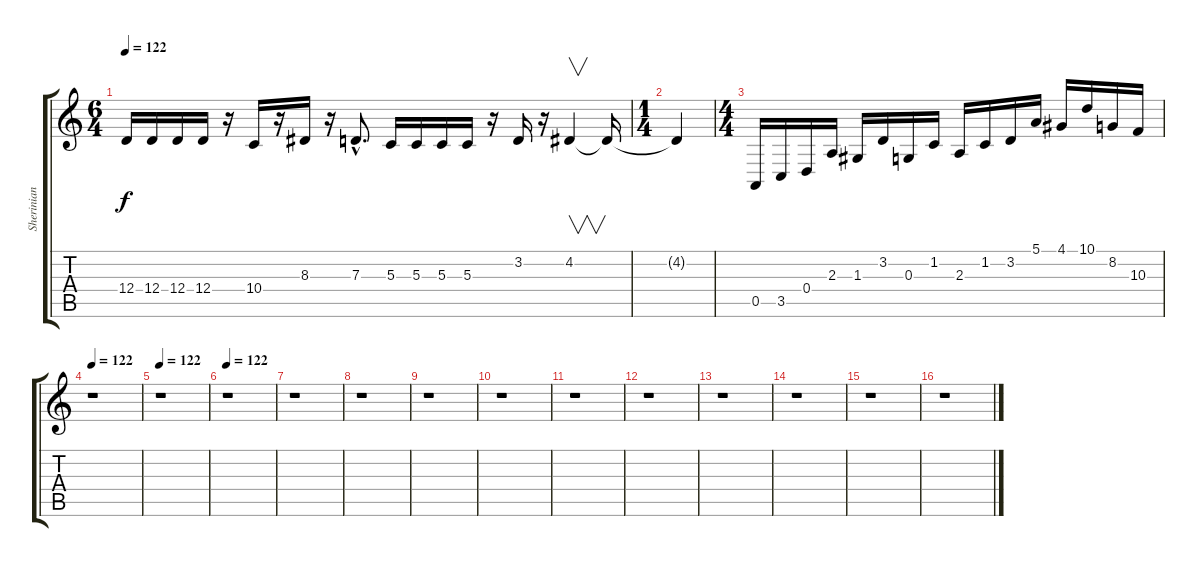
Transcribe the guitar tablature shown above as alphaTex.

\track ("Sherinian Lead" "Sherinian ") {instrument lead1square}
\staff {score tabs}
\tuning (E4 B3 G3 D3 A2 E2) {hide}
\ts (6 4)
\tempo 122
\clef g2
\ks c
12.4.16{dy f} 12.4.16 12.4.16 12.4.16 r.16 10.4.16 r.16 8.3.16 r.16 7.3{hac}.8{d} 5.3.16 5.3.16 5.3.16 5.3.16 r.16 3.2.16 r.16 4.2.4{v} 4.2{t}.16 |
\ts (1 4)
4.2{t}.4 |
\ts (4 4)
0.5.16 3.5.16 0.4.16 2.3.16 1.3.16 3.2.16 0.3.16 1.2.16 2.3.16 1.2.16 3.2.16 5.1.16 4.1.16 10.1.16 8.2.16 10.3.16 |
\tempo 122
r.1 |
\tempo 122
r.1 |
\tempo 122
r.1 |
r.1 |
r.1 |
r.1 |
r.1 |
r.1 |
r.1 |
r.1 |
r.1 |
r.1 |
r.1
